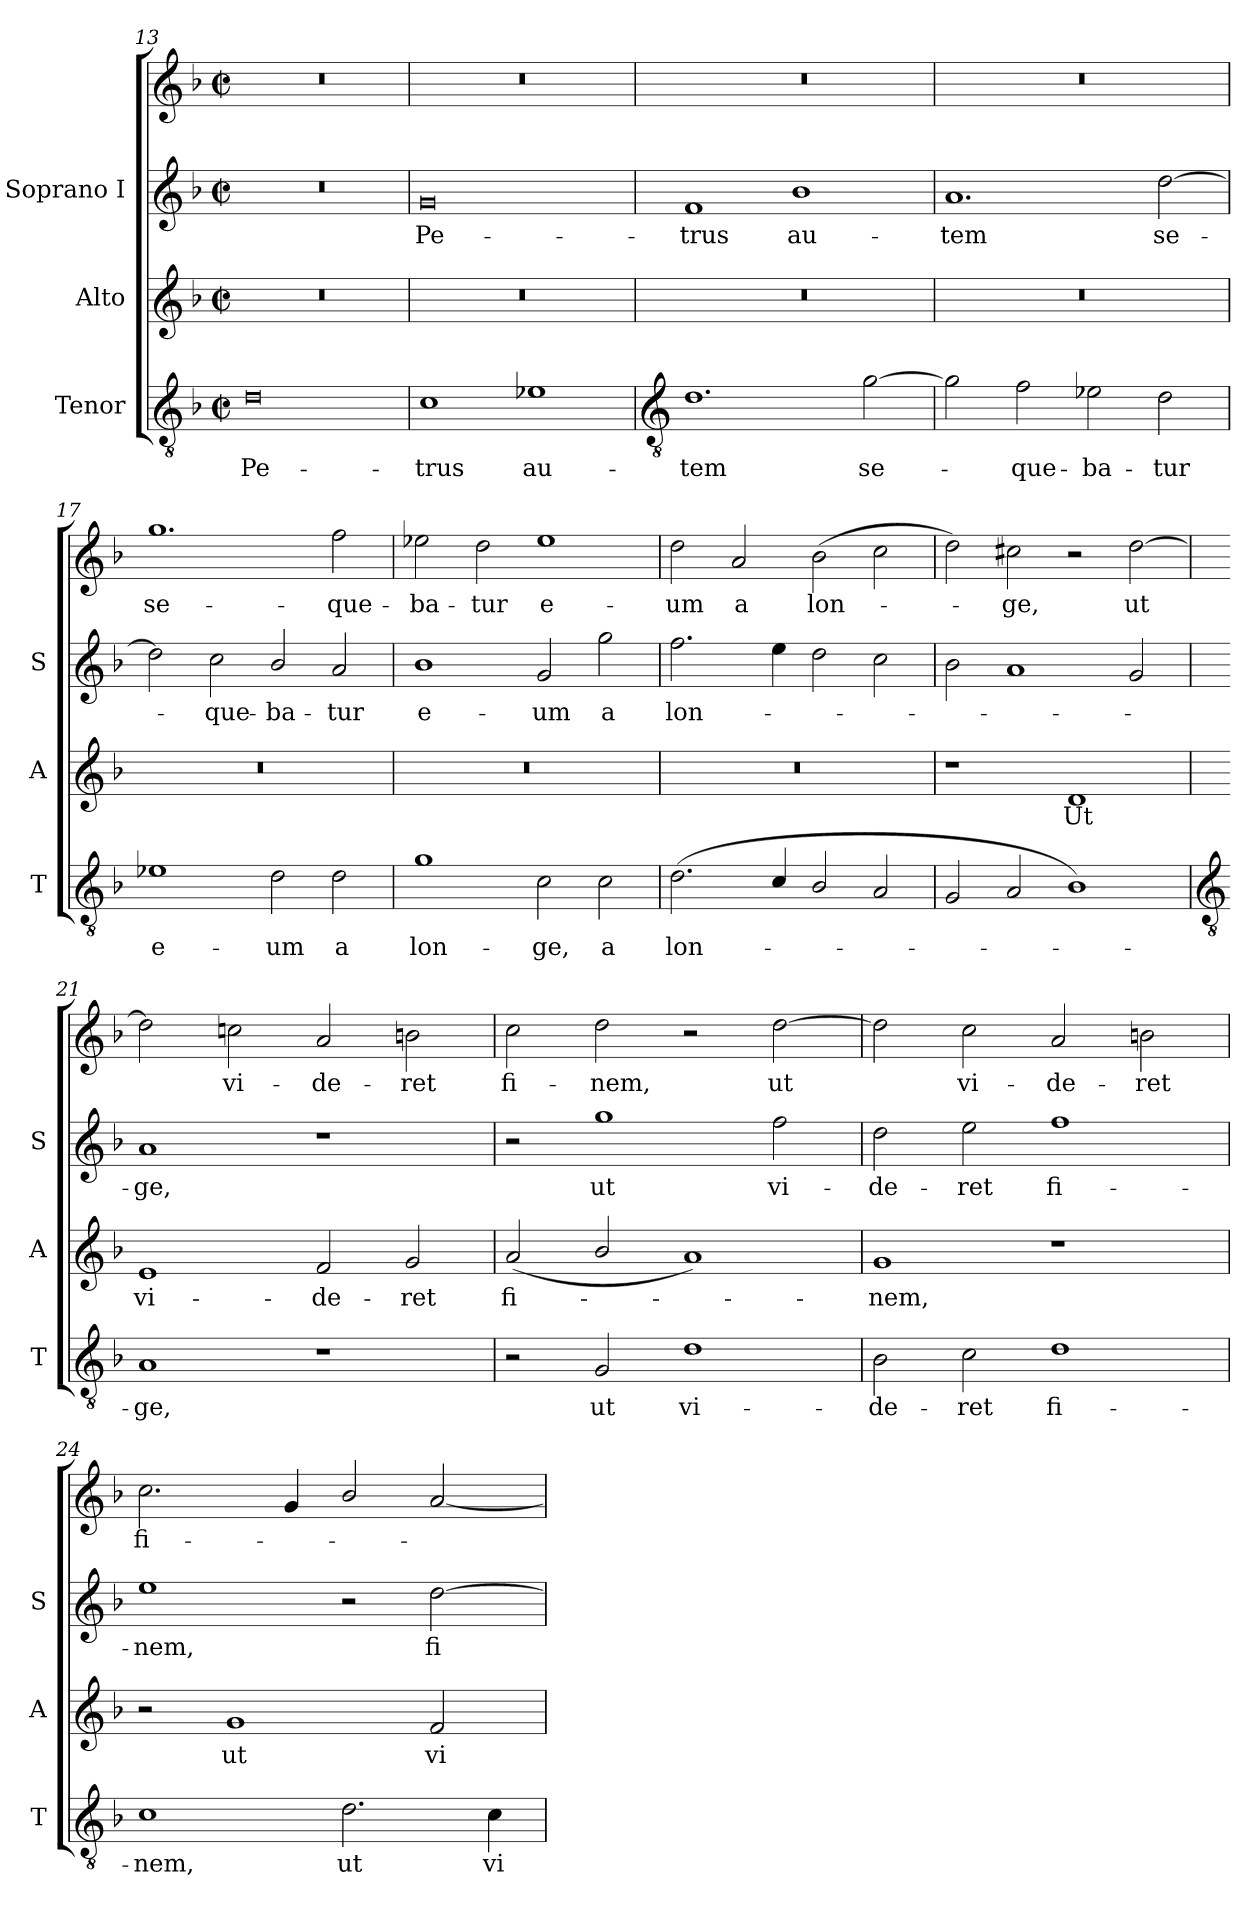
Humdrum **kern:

**kern	**text	**kern	**text	**kern	**text	**kern	**text
*part3	*part3	*part2	*part2	*part1	*part1	*part1	*part1
*staff4	*staff4	*staff3	*staff3	*staff2	*staff2	*staff1	*staff1
*I"Tenor	*	*I"Alto	*	*I"Soprano I	*	*	*
*I'T	*	*I'A	*	*I'S	*	*	*
*clefGv2	*	*clefG2	*	*clefG2	*	*clefG2	*
*k[b-]	*	*k[b-]	*	*k[b-]	*	*k[b-]	*
*F:	*	*F:	*	*F:	*	*F:	*
*M4/2	*	*M4/2	*	*M4/2	*	*M4/2	*
*met(c|)	*	*met(c|)	*	*met(c|)	*	*met(c|)	*
=13	=13	=13	=13	=13	=13	=13	=13
!	!LO:LY:b	!	!	!	!	!	!
0d	Pe-	0r	.	0r	.	0r	.
=14	=14	=14	=14	=14	=14	=14	=14
!	!LO:LY:b	!	!	!	!LO:LY:b	!	!
1c	-trus	0r	.	0g	Pe-	0r	.
!	!LO:LY:b	!	!	!	!	!	!
1e-X	au-	.	.	.	.	.	.
!!LO:LB:g=z
=15	=15	=15	=15	=15	=15	=15	=15
*clefGv2	*	*	*	*	*	*	*
!	!LO:LY:b	!	!	!	!LO:LY:b	!	!
1.d	-tem	0r	.	1f	-trus	0r	.
!	!	!	!	!	!LO:LY:b	!	!
.	.	.	.	1b-	au-	.	.
!	!LO:LY:b	!	!	!	!	!	!
[2g	se-	.	.	.	.	.	.
=16	=16	=16	=16	=16	=16	=16	=16
!	!	!	!	!	!LO:LY:b	!	!
2g]	.	0r	.	1.a	-tem	0r	.
!	!LO:LY:b	!	!	!	!	!	!
2f	que-	.	.	.	.	.	.
!	!LO:LY:b	!	!	!	!	!	!
2e-X	-ba-	.	.	.	.	.	.
!	!LO:LY:b	!	!	!	!LO:LY:b	!	!
2d	-tur	.	.	[2dd	se-	.	.
=17	=17	=17	=17	=17	=17	=17	=17
!	!LO:LY:b	!	!	!	!	!	!LO:LY:b
1e-	e-	0r	.	2dd]	.	1.gg	se-
!	!	!	!	!	!LO:LY:b	!	!
.	.	.	.	2cc	-que-	.	.
!	!LO:LY:b	!	!	!	!LO:LY:b	!	!
2d	-um	.	.	2b-/	-ba-	.	.
!	!LO:LY:b	!	!	!	!LO:LY:b	!	!LO:LY:b
2d	a	.	.	2a	-tur	2ff	-que-
=18	=18	=18	=18	=18	=18	=18	=18
!	!LO:LY:b	!	!	!	!LO:LY:b	!	!LO:LY:b
1g	lon-	0r	.	1b-	-e-	2ee-X	ba-
!	!	!	!	!	!	!	!LO:LY:b
.	.	.	.	.	.	2dd	-tur
!	!LO:LY:b	!	!	!	!LO:LY:b	!	!LO:LY:b
2c	-ge,	.	.	2g	-um	1ee-	e-
!	!LO:LY:b	!	!	!	!LO:LY:b	!	!
2c	a	.	.	2gg	a	.	.
=19	=19	=19	=19	=19	=19	=19	=19
!	!LO:LY:b	!	!	!	!LO:LY:b	!	!LO:LY:b
(<2.d	lon-	0r	.	2.ff	lon-	2dd	um
!	!	!	!	!	!	!	!LO:LY:b
.	.	.	.	.	.	2a	a
4c/	.	.	.	4ee	.	.	.
!	!	!	!	!	!	!	!LO:LY:b
2B-/	.	.	.	2dd	.	(>2b-	lon-
2A	.	.	.	2cc	.	2cc	.
=20	=20	=20	=20	=20	=20	=20	=20
2G	.	1r	.	2b-	.	2dd)	.
!	!	!	!	!	!	!	!LO:LY:b
2A	.	.	.	1a	.	2cc#X	ge,
!	!	!	!LO:LY:b	!	!	!	!
1B-/)	.	1d	Ut	.	.	2r	.
!	!	!	!	!	!	!	!LO:LY:b
.	.	.	.	2g	.	[2dd	ut
!!LO:LB:g=z
=21	=21	=21	=21	=21	=21	=21	=21
*clefGv2	*	*	*	*	*	*	*
!	!LO:LY:b	!	!LO:LY:b	!	!LO:LY:b	!	!
1A	ge,	1e	vi-	1a	ge,	2dd]	.
!	!	!	!	!	!	!	!LO:LY:b
.	.	.	.	.	.	2ccn	vi-
!	!	!	!LO:LY:b	!	!	!	!LO:LY:b
1r	.	2f	-de-	1r	.	2a	-de-
!	!	!	!LO:LY:b	!	!	!	!LO:LY:b
.	.	2g	-ret	.	.	2bn	-ret
=22	=22	=22	=22	=22	=22	=22	=22
!	!	!	!LO:LY:b	!	!	!	!LO:LY:b
2r	.	(<2a	fi-	2r	.	2cc	fi-
!	!LO:LY:b	!	!	!	!LO:LY:b	!	!LO:LY:b
2G	ut	2b-/	.	1gg	ut	2dd	-nem,
!	!LO:LY:b	!	!	!	!	!	!
1d	vi-	1a)	.	.	.	2r	.
!	!	!	!	!	!LO:LY:b	!	!LO:LY:b
.	.	.	.	2ff	vi-	[2dd	ut
=23	=23	=23	=23	=23	=23	=23	=23
!	!LO:LY:b	!	!LO:LY:b	!	!LO:LY:b	!	!
2B-	-de-	1g	nem,	2dd	de-	2dd]	.
!	!LO:LY:b	!	!	!	!LO:LY:b	!	!LO:LY:b
2c	-ret	.	.	2ee	-ret	2cc	-vi-
!	!LO:LY:b	!	!	!	!LO:LY:b	!	!LO:LY:b
1d	fi-	1r	.	1ff	fi-	2a	-de-
!	!	!	!	!	!	!	!LO:LY:b
.	.	.	.	.	.	2bn	-ret
=24	=24	=24	=24	=24	=24	=24	=24
!	!LO:LY:b	!	!	!	!LO:LY:b	!	!LO:LY:b
1c	-nem,	2r	.	1ee	nem,	2.cc	-fi-
!	!	!	!LO:LY:b	!	!	!	!
.	.	1g	ut	.	.	.	.
.	.	.	.	.	.	4g	.
!	!LO:LY:b	!	!	!	!	!	!
2.d	ut	.	.	2r	.	2b-/	.
!	!	!	!LO:LY:b	!	!LO:LY:b	!	!
.	.	2f	vi-	[2dd	fi-	[2a	.
!	!LO:LY:b	!	!	!	!	!	!
4c	vi-	.	.	.	.	.	.
=	=	=	=	=	=	=	=
*-	*-	*-	*-	*-	*-	*-	*-
